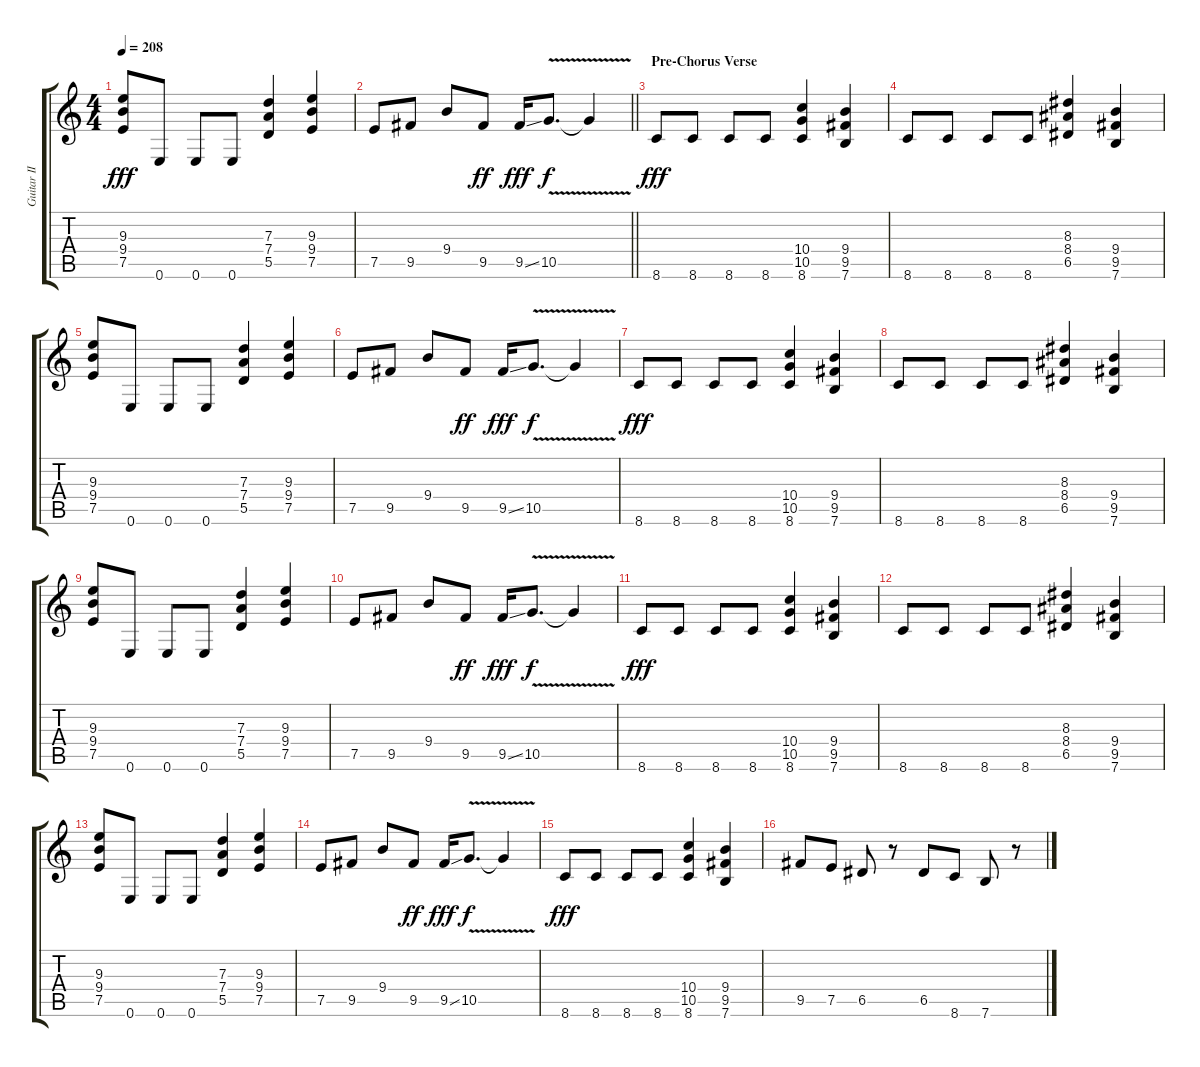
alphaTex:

\track ("Guitar II" "Guitar II") {instrument distortionguitar}
\staff {score tabs}
\tuning (E4 B3 G3 D3 A2 E2) {hide}
\ts (4 4)
\tempo 208
\clef g2
\ks c
(9.3 9.4 7.5).8{dy fff} 0.6.8 0.6.8 0.6.8 (7.3 7.4 5.5).4 (9.3 9.4 7.5).4 |
\barLineRight lightlight
7.5.8 9.5.8 9.4.8 9.5.8{dy ff} 9.5{ss}.16{dy fff} 10.5{v}.8{d dy f} 10.5{t}.4 |
\section ("" "Pre-Chorus Verse")
8.6.8{dy fff} 8.6.8 8.6.8 8.6.8 (10.4 10.5 8.6).4 (9.4 9.5 7.6).4 |
8.6.8 8.6.8 8.6.8 8.6.8 (8.3 8.4 6.5).4 (9.4 9.5 7.6).4 |
(9.3 9.4 7.5).8 0.6.8 0.6.8 0.6.8 (7.3 7.4 5.5).4 (9.3 9.4 7.5).4 |
7.5.8 9.5.8 9.4.8 9.5.8{dy ff} 9.5{ss}.16{dy fff} 10.5{v}.8{d dy f} 10.5{t}.4 |
8.6.8{dy fff} 8.6.8 8.6.8 8.6.8 (10.4 10.5 8.6).4 (9.4 9.5 7.6).4 |
8.6.8 8.6.8 8.6.8 8.6.8 (8.3 8.4 6.5).4 (9.4 9.5 7.6).4 |
(9.3 9.4 7.5).8 0.6.8 0.6.8 0.6.8 (7.3 7.4 5.5).4 (9.3 9.4 7.5).4 |
7.5.8 9.5.8 9.4.8 9.5.8{dy ff} 9.5{ss}.16{dy fff} 10.5{v}.8{d dy f} 10.5{t}.4 |
8.6.8{dy fff} 8.6.8 8.6.8 8.6.8 (10.4 10.5 8.6).4 (9.4 9.5 7.6).4 |
8.6.8 8.6.8 8.6.8 8.6.8 (8.3 8.4 6.5).4 (9.4 9.5 7.6).4 |
(9.3 9.4 7.5).8 0.6.8 0.6.8 0.6.8 (7.3 7.4 5.5).4 (9.3 9.4 7.5).4 |
7.5.8 9.5.8 9.4.8 9.5.8{dy ff} 9.5{ss}.16{dy fff} 10.5{v}.8{d dy f} 10.5{t}.4 |
8.6.8{dy fff} 8.6.8 8.6.8 8.6.8 (10.4 10.5 8.6).4 (9.4 9.5 7.6).4 |
9.5.8 7.5.8 6.5.8 r.8 6.5.8 8.6.8 7.6.8 r.8
